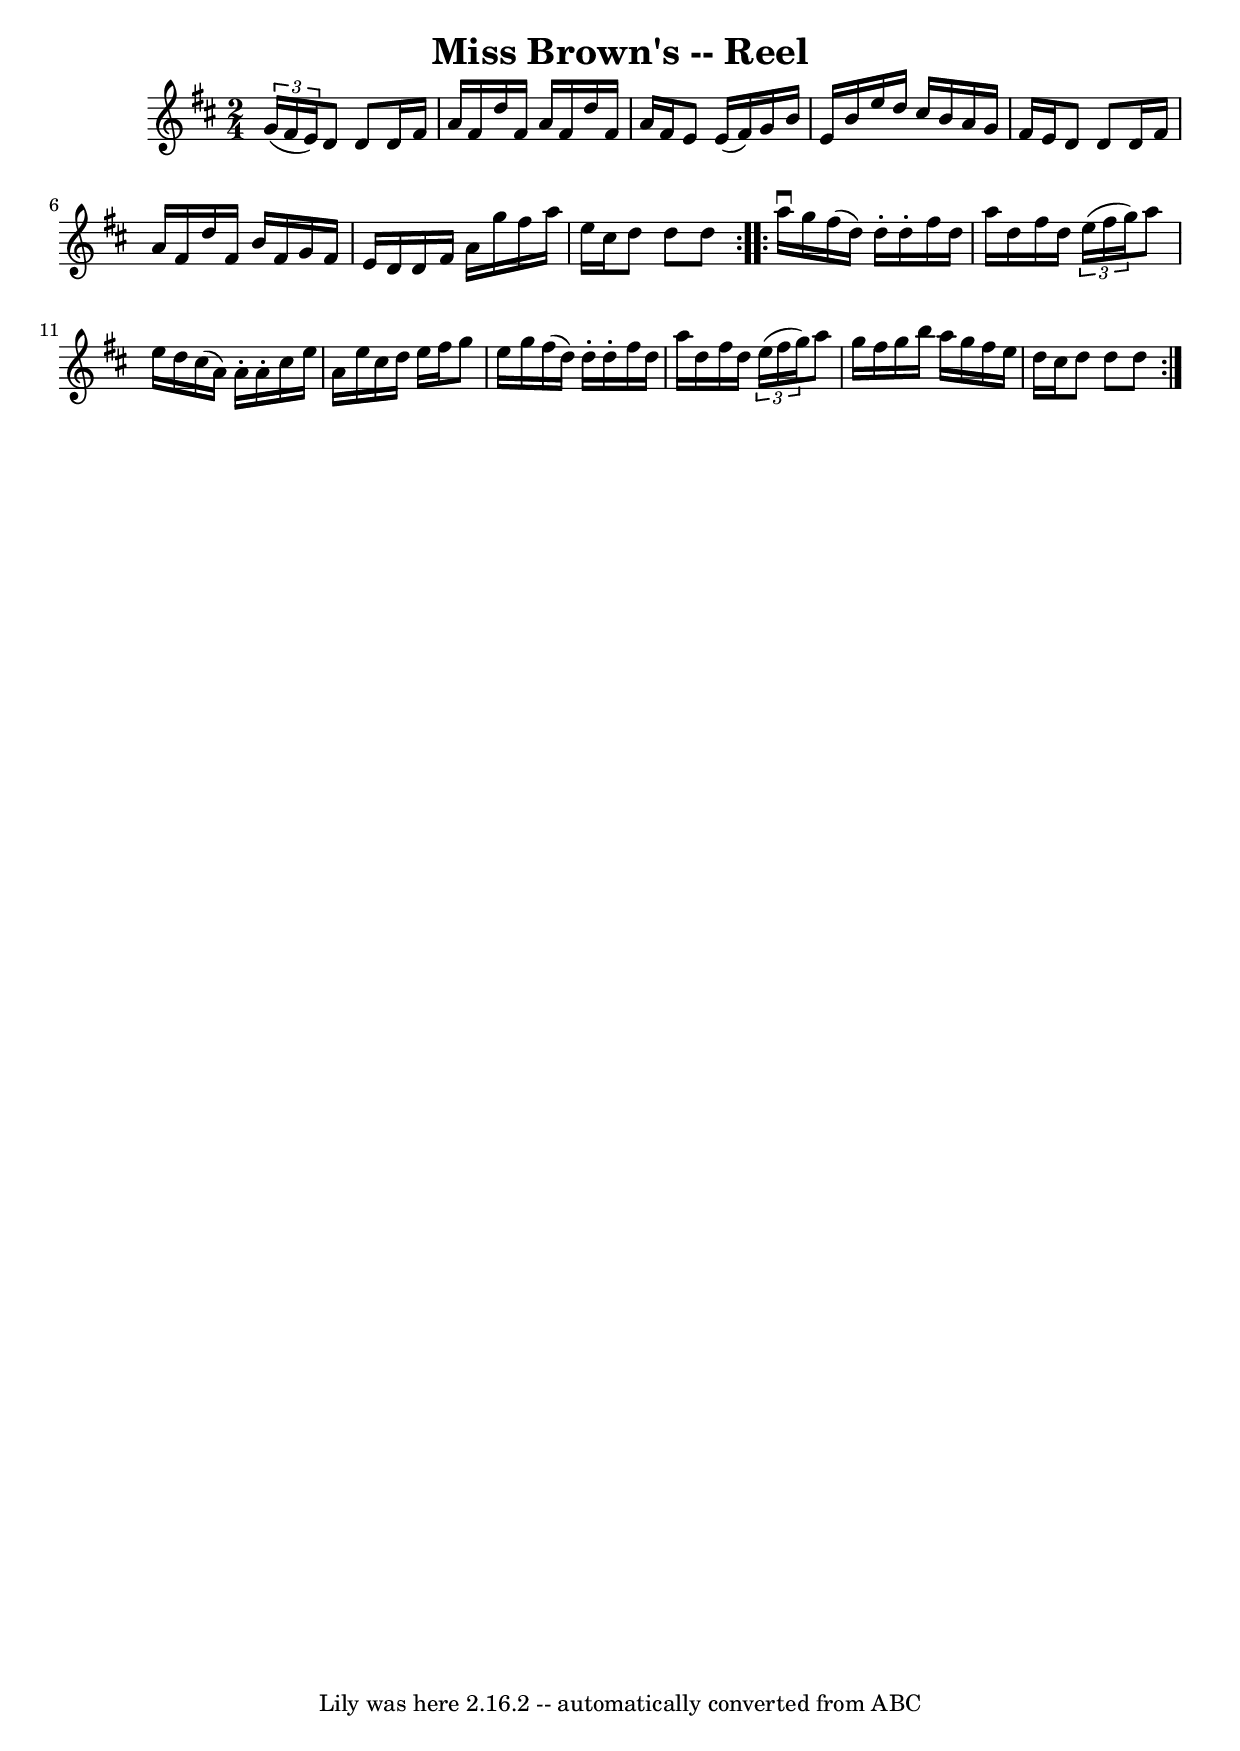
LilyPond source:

\version "2.16.2"
\include "Mammoth.ily"
\header {
  %% book = "Ryan's Mammoth Collection"
  crossRefNumber = "1"
  footnotes = ""
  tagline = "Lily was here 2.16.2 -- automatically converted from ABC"
  title = "Miss Brown's -- Reel"

}
voicedefault =  {



  \repeat volta 2 {

    \time 2/4 
    \key d \major
    \times 2/3 { g'16 (fis'16 e'16)  	       }  |
         d'8 d'8 d'16 fis'16 a'16 fis'16   |
    d''16 fis'16         a'16 fis'16 d''16 fis'16 a'16 fis'16   |
    e'8 e'16 (     fis'16) g'16 b'16 e'16 b'16   |
    e''16 d''16 cis''16      b'16 a'16 g'16 fis'16 e'16   |
    d'8 d'8 d'16         fis'16 a'16 fis'16   |
    d''16 fis'16 b'16 fis'16 g'16       fis'16 e'16 d'16   |
    d'16 fis'16 a'16 g''16 fis''16      a''16 e''16 cis''16   |
    d''8 d''8 d''8  

  } 
  \repeat volta 2 {     a''16^\downbow g''16   |
    fis''16 (d''16) d''16-. d''16-. fis''16 d''16 a''16 d''16  |
    
    fis''16 d''16    \times 2/3 { e''16 (fis''16 g''16) 
				} a''8         e''16 d''16   |
    cis''16 (a'16) a'16-. a'16-. cis''16        e''16 a'16 e''16   |
    cis''16 d''16 e''16 fis''16         g''8 e''16 g''16   |
    fis''16 (d''16) d''16-. d''16-. fis''16 d''16 a''16 d''16  |
    fis''16 d''16    
    \times 2/3 { e''16 (fis''16 g''16)  	       } a''8 g''16 fis''16    |
    g''16 b''16 a''16 g''16 fis''16 e''16 d''16         cis''16   |
    d''8 d''8 d''8  
  }   

}

\score{
  <<

    \context Staff="default"
    {
      \voicedefault 
      
    }

  >>
  \layout {
    
  }
  \midi {
  }

}
